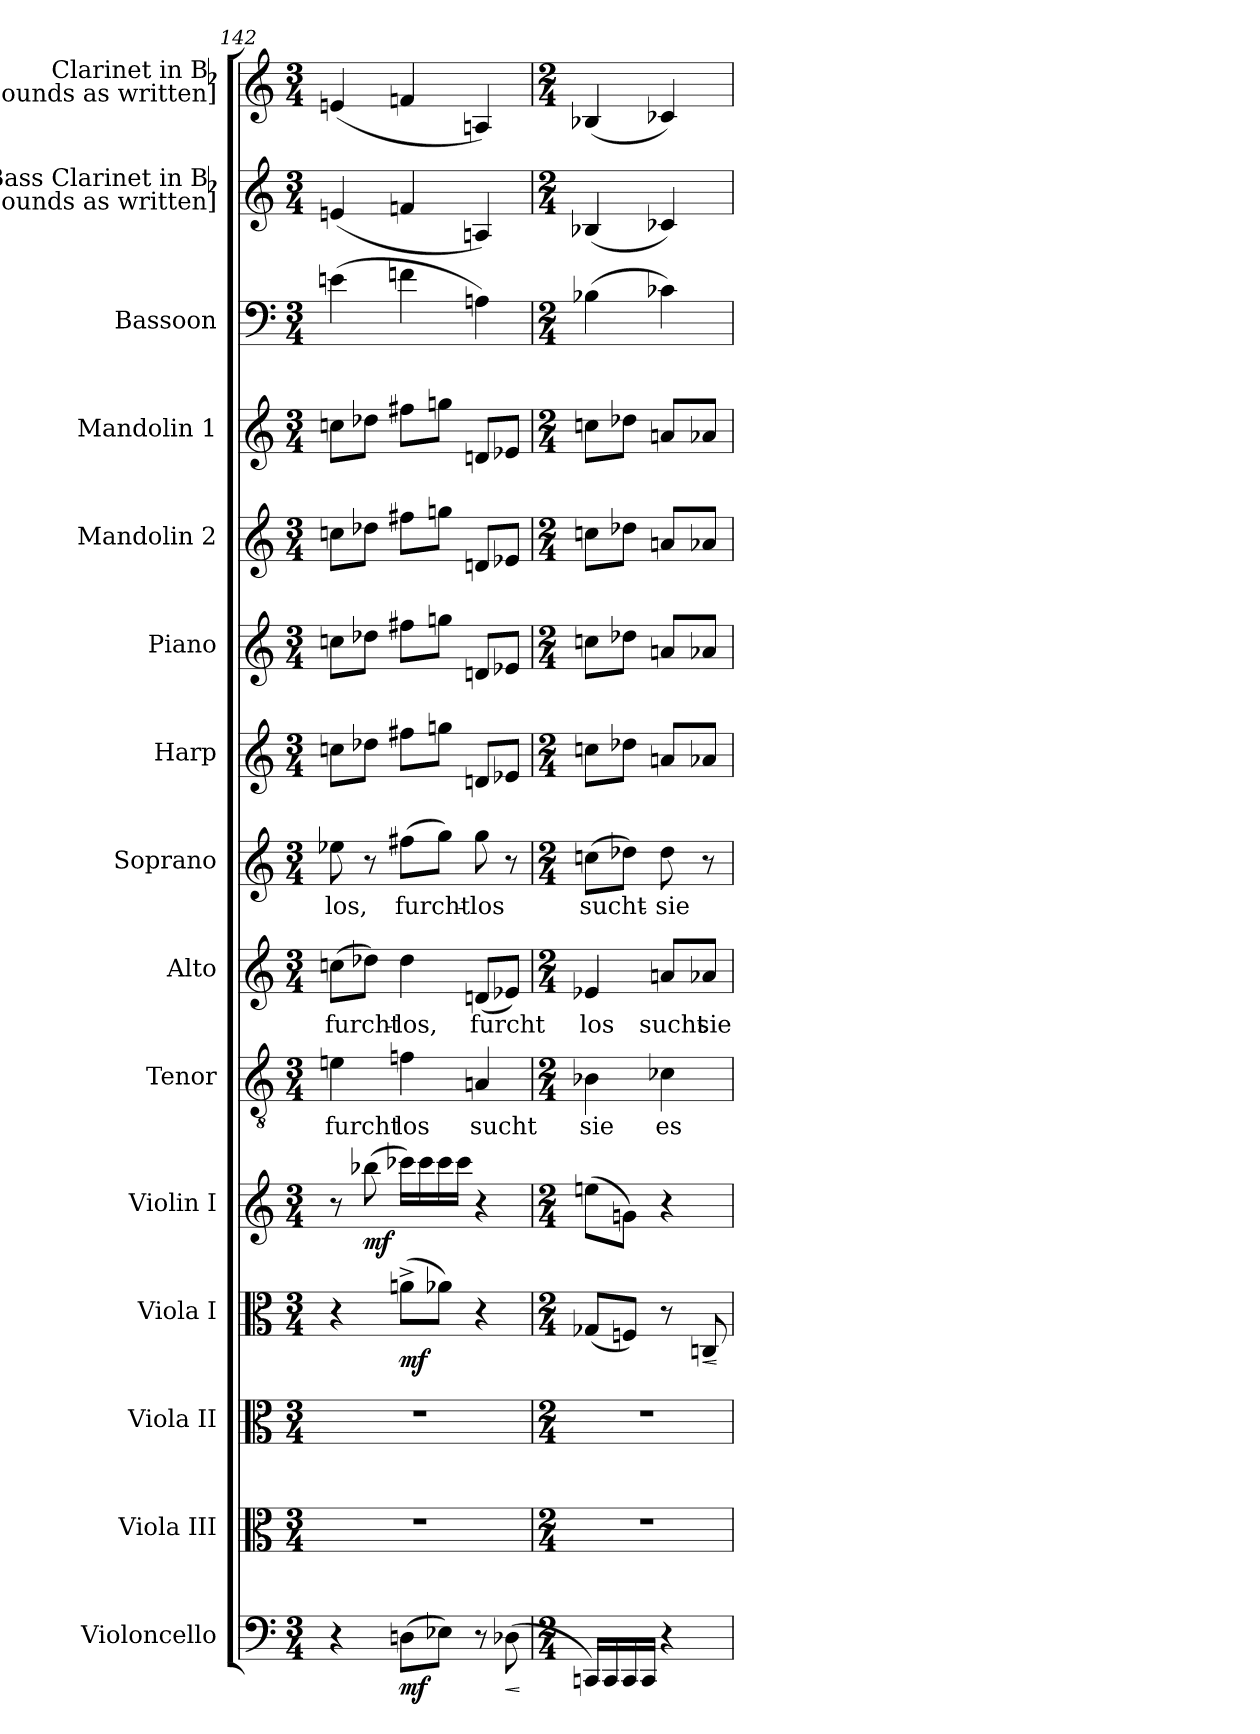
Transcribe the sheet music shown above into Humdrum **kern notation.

**kern	**dynam	**kern	**kern	**kern	**dynam	**kern	**dynam	**kern	**text	**kern	**text	**kern	**text	**kern	**kern	**kern	**kern	**kern	**kern	**kern
*part15	*part15	*part14	*part13	*part12	*part12	*part11	*part11	*part10	*part10	*part9	*part9	*part8	*part8	*part7	*part6	*part5	*part4	*part3	*part2	*part1
*staff15	*staff15	*staff14	*staff13	*staff12	*staff12	*staff11	*staff11	*staff10	*staff10	*staff9	*staff9	*staff8	*staff8	*staff7	*staff6	*staff5	*staff4	*staff3	*staff2	*staff1
*I"Violoncello	*	*I"Viola III	*I"Viola II	*I"Viola I	*	*I"Violin I	*	*I"Tenor	*	*I"Alto	*	*I"Soprano	*	*I"Harp	*I"Piano	*I"Mandolin 2	*I"Mandolin 1	*I"Bassoon	*I"Bass Clarinet in Bb\n[sounds as written]	*I"Clarinet in Bb\n[sounds as written]
*I'vc	*	*I'vla	*I'vla	*I'vla	*	*I'vn	*	*I't	*	*I'a	*	*I's	*	*I'arp	*	*I'mand	*I'mand	*I'bn	*I'b-cl	*I'cl
*clefF4	*	*clefC3	*clefC3	*clefC3	*	*clefG2	*	*clefGv2	*	*clefG2	*	*clefG2	*	*clefG2	*clefG2	*clefG2	*clefG2	*clefF4	*clefG2	*clefG2
*k[]	*	*k[]	*k[]	*k[]	*	*k[]	*	*k[]	*	*k[]	*	*k[]	*	*k[]	*k[]	*k[]	*k[]	*k[]	*k[]	*k[]
*M3/4	*	*M3/4	*M3/4	*M3/4	*	*M3/4	*	*M3/4	*	*M3/4	*	*M3/4	*	*M3/4	*M3/4	*M3/4	*M3/4	*M3/4	*M3/4	*M3/4
=142	=142	=142	=142	=142	=142	=142	=142	=142	=142	=142	=142	=142	=142	=142	=142	=142	=142	=142	=142	=142
4r	.	4%3r	4%3r	4r	.	8r	.	4en	furcht	(8ccnL	furcht-	8ee-X	-los,	8ccn\L	8ccn\L	8ccn\L	8ccn\L	(4en	(4en	(4en
.	.	.	.	.	.	(8bb-X	mf	.	.	8dd-XJ)	.	8r	.	8dd-X\J	8dd-X\J	8dd-X\J	8dd-X\J	.	.	.
(8DnL	mf	.	.	(8an^L	mf	16ccc-XLL)	.	4fn	los	4dd-	-los,	(8ff#XL	furcht-	8ff#X\L	8ff#X\L	8ff#X\L	8ff#X\L	4fn	4fn	4fn
.	.	.	.	.	.	16ccc-	.	.	.	.	.	.	.	.	.	.	.	.	.	.
8E-XJ)	.	.	.	8a-XJ)	.	16ccc-	.	.	.	.	.	8ggJ)	.	8ggn\J	8ggn\J	8ggn\J	8ggn\J	.	.	.
.	.	.	.	.	.	16ccc-JJ	.	.	.	.	.	.	.	.	.	.	.	.	.	.
8r	.	.	.	4r	.	4r	.	4An	sucht	(8dnL	furcht	8gg	-los	8dn/L	8dn/L	8dn/L	8dn/L	4An)	4An)	4An)
!	!LO:HP:b	!	!	!	!	!	!	!	!	!	!	!	!	!	!	!	!	!	!	!
(8D-X	<	.	.	.	.	.	.	.	.	8e-XJ)	.	8r	.	8e-X/J	8e-X/J	8e-X/J	8e-X/J	.	.	.
.	[	.	.	.	.	.	.	.	.	.	.	.	.	.	.	.	.	.	.	.
=143	=143	=143	=143	=143	=143	=143	=143	=143	=143	=143	=143	=143	=143	=143	=143	=143	=143	=143	=143	=143
*M2/4	*	*M2/4	*M2/4	*M2/4	*	*M2/4	*	*M2/4	*	*M2/4	*	*M2/4	*	*M2/4	*M2/4	*M2/4	*M2/4	*M2/4	*M2/4	*M2/4
16CCnLL)	.	2r	2r	(8G-XL	.	(8eenL	.	4B-X	sie	4e-X	los	(8ccnL	sucht-	8ccn\L	8ccn\L	8ccn\L	8ccn\L	(4B-X	(4B-X	(4B-X
16CC	.	.	.	.	.	.	.	.	.	.	.	.	.	.	.	.	.	.	.	.
16CC	.	.	.	8FnJ)	.	8gnJ)	.	.	.	.	.	8dd-XJ)	.	8dd-X\J	8dd-X\J	8dd-X\J	8dd-X\J	.	.	.
16CCJJ	.	.	.	.	.	.	.	.	.	.	.	.	.	.	.	.	.	.	.	.
4r	.	.	.	8r	.	4r	.	4c-X	es	8anL	sucht	8dd-	-sie	8an/L	8an/L	8an/L	8an/L	4c-X)	4c-X)	4c-X)
!	!	!	!	!	!LO:HP:b	!	!	!	!	!	!	!	!	!	!	!	!	!	!	!
.	.	.	.	8Cn	<	.	.	.	.	8a-XJ	sie	8r	.	8a-X/J	8a-X/J	8a-X/J	8a-X/J	.	.	.
.	.	.	.	.	[	.	.	.	.	.	.	.	.	.	.	.	.	.	.	.
=	=	=	=	=	=	=	=	=	=	=	=	=	=	=	=	=	=	=	=	=
*-	*-	*-	*-	*-	*-	*-	*-	*-	*-	*-	*-	*-	*-	*-	*-	*-	*-	*-	*-	*-
